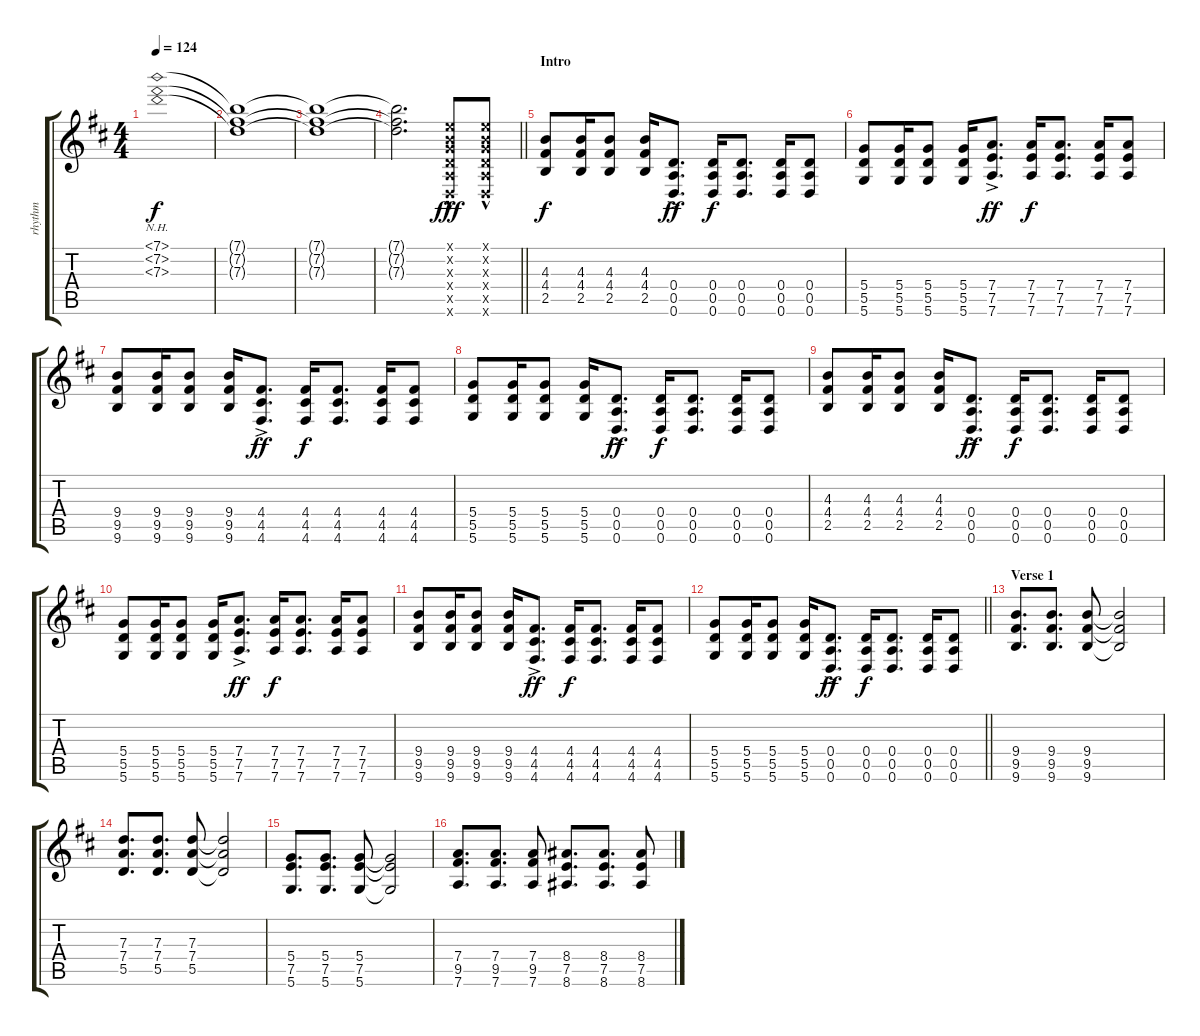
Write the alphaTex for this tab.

\track ("rhythm" "rhythm") {instrument overdrivenguitar}
\staff {score tabs}
\tuning (E4 B3 G3 D3 A2 D2) {hide}
\ts (4 4)
\tempo 124
\clef g2
\ks d
(7.1{nh} 7.2{nh} 7.3{nh}).1{dy f instrument overdrivenguitar} |
(7.1{t} 7.2{t} 7.3{t}).1 |
(7.1{t} 7.2{t} 7.3{t}).1 |
\barLineRight lightlight
(7.1{t} 7.2{t} 7.3{t}).2{d} (0.1{hac x} 0.2{hac x} 0.3{hac x} 0.4{hac x} 0.5{hac x} 0.6{hac x}).8{dy fff} (0.1{hac x} 0.2{hac x} 0.3{hac x} 0.4{hac x} 0.5{hac x} 0.6{hac x}).8 |
\section ("" "Intro")
(4.3 4.4 2.5).8{dy f} (4.3 4.4 2.5).16 (4.3 4.4 2.5).8 (4.3 4.4 2.5).16 (0.4{ac} 0.5{ac} 0.6{ac}).8{d dy ff} (0.4 0.5 0.6).16{dy f} (0.4 0.5 0.6).8{d} (0.4 0.5 0.6).16 (0.4 0.5 0.6).8 |
(5.4 5.5 5.6).8 (5.4 5.5 5.6).16 (5.4 5.5 5.6).8 (5.4 5.5 5.6).16 (7.4{ac} 7.5{ac} 7.6{ac}).8{d dy ff} (7.4 7.5 7.6).16{dy f} (7.4 7.5 7.6).8{d} (7.4 7.5 7.6).16 (7.4 7.5 7.6).8 |
(9.4 9.5 9.6).8 (9.4 9.5 9.6).16 (9.4 9.5 9.6).8 (9.4 9.5 9.6).16 (4.4{ac} 4.5{ac} 4.6{ac}).8{d dy ff} (4.4 4.5 4.6).16{dy f} (4.4 4.5 4.6).8{d} (4.4 4.5 4.6).16 (4.4 4.5 4.6).8 |
(5.4 5.5 5.6).8 (5.4 5.5 5.6).16 (5.4 5.5 5.6).8 (5.4 5.5 5.6).16 (0.4{ac} 0.5{ac} 0.6{ac}).8{d dy ff} (0.4 0.5 0.6).16{dy f} (0.4 0.5 0.6).8{d} (0.4 0.5 0.6).16 (0.4 0.5 0.6).8 |
(4.3 4.4 2.5).8 (4.3 4.4 2.5).16 (4.3 4.4 2.5).8 (4.3 4.4 2.5).16 (0.4{ac} 0.5{ac} 0.6{ac}).8{d dy ff} (0.4 0.5 0.6).16{dy f} (0.4 0.5 0.6).8{d} (0.4 0.5 0.6).16 (0.4 0.5 0.6).8 |
(5.4 5.5 5.6).8 (5.4 5.5 5.6).16 (5.4 5.5 5.6).8 (5.4 5.5 5.6).16 (7.4{ac} 7.5{ac} 7.6{ac}).8{d dy ff} (7.4 7.5 7.6).16{dy f} (7.4 7.5 7.6).8{d} (7.4 7.5 7.6).16 (7.4 7.5 7.6).8 |
(9.4 9.5 9.6).8 (9.4 9.5 9.6).16 (9.4 9.5 9.6).8 (9.4 9.5 9.6).16 (4.4{ac} 4.5{ac} 4.6{ac}).8{d dy ff} (4.4 4.5 4.6).16{dy f} (4.4 4.5 4.6).8{d} (4.4 4.5 4.6).16 (4.4 4.5 4.6).8 |
\barLineRight lightlight
(5.4 5.5 5.6).8 (5.4 5.5 5.6).16 (5.4 5.5 5.6).8 (5.4 5.5 5.6).16 (0.4{ac} 0.5{ac} 0.6{ac}).8{d dy ff} (0.4 0.5 0.6).16{dy f} (0.4 0.5 0.6).8{d} (0.4 0.5 0.6).16 (0.4 0.5 0.6).8 |
\section ("" "Verse 1")
(9.4 9.5 9.6).8{d} (9.4 9.5 9.6).8{d} (9.4 9.5 9.6).8 (9.4{t} 9.5{t} 9.6{t}).2 |
(7.3 7.4 5.5).8{d} (7.3 7.4 5.5).8{d} (7.3 7.4 5.5).8 (7.3{t} 7.4{t} 5.5{t}).2 |
(5.4 7.5 5.6).8{d} (5.4 7.5 5.6).8{d} (5.4 7.5 5.6).8 (5.4{t} 7.5{t} 5.6{t}).2 |
(7.4 9.5 7.6).8{d} (7.4 9.5 7.6).8{d} (7.4 9.5 7.6).8 (8.4 7.5 8.6).8{d} (8.4 7.5 8.6).8{d} (8.4 7.5 8.6).8
